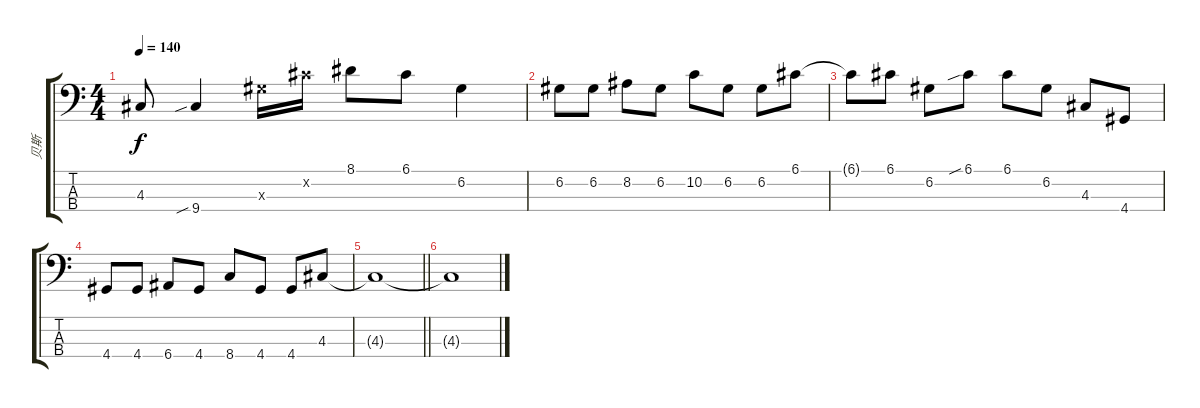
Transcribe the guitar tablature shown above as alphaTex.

\track ("贝斯" "贝斯") {instrument electricbassfinger}
\staff {score tabs}
\tuning (G2 D2 A1 E1) {hide}
\ts (4 4)
\tempo 140
\clef f4
\ks c
4.3{t}.8{dy f} 9.4{sib}.4 11.3{x}.16 11.2{x}.16 8.1.8 6.1.8 6.2.4 |
6.2.8 6.2.8 8.2.8 6.2.8 10.2.8 6.2.8 6.2.8 6.1.8 |
6.1{t}.8 6.1.8 6.2.8 6.1{sib}.8 6.1.8 6.2.8 4.3.8 4.4.8 |
4.4.8 4.4.8 6.4.8 4.4.8 8.4.8 4.4.8 4.4.8 4.3.8 |
\barLineRight lightlight
4.3{t}.1 |
4.3{t}.1
